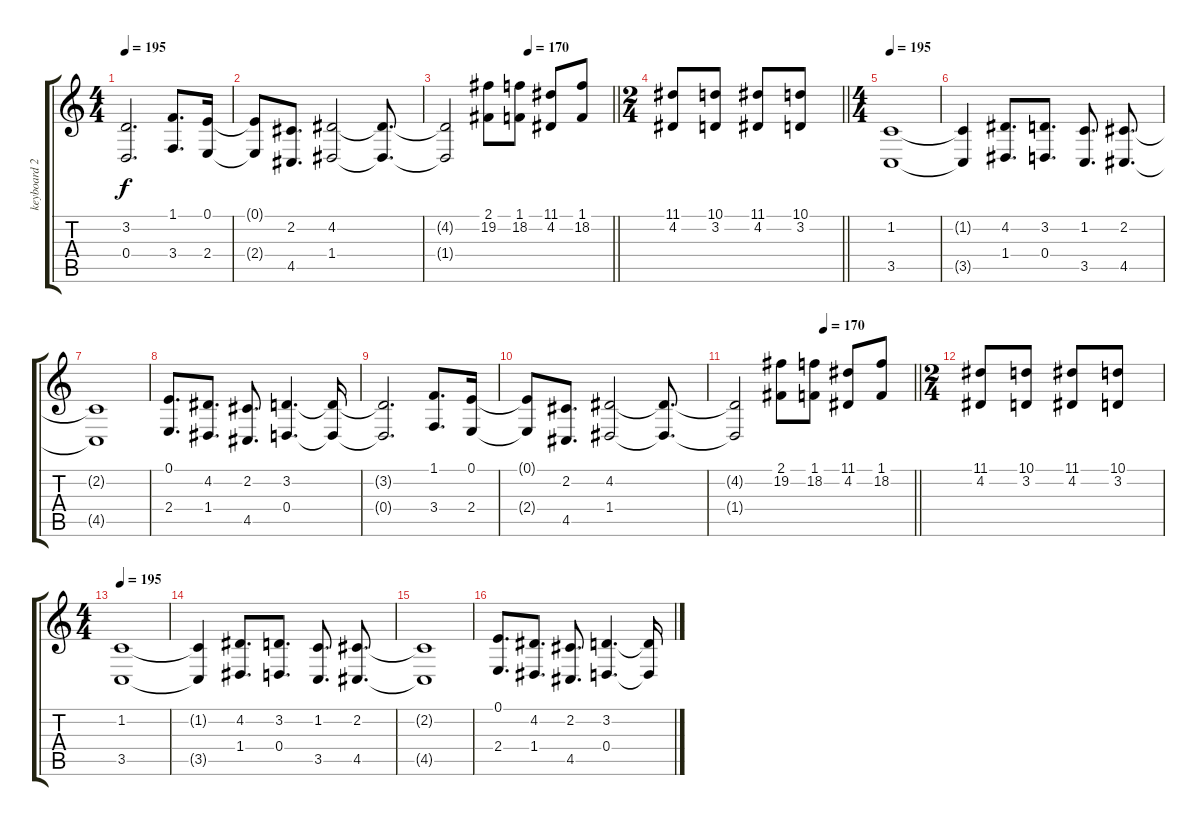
\track ("keyboard 2" "keyboard 2") {instrument stringensemble1}
\staff {score tabs}
\tuning (E4 B3 G3 D3 A2 E2) {hide}
\ts (4 4)
\tempo 195
\clef g2
\ks c
(3.2{t} 0.4{t}).2{d dy f} (1.1 3.4).8{d} (0.1 2.4).16 |
(0.1{t} 2.4{t}).8 (2.2 4.5).8{d} (4.2 1.4).2 (4.2{t} 1.4{t}).8{d} |
\tempo (170 0.5)
\barLineRight lightlight
(4.2{t} 1.4{t}).2 (2.1 19.2).8 (1.1 18.2).8 (11.1 4.2).8 (1.1 18.2).8 |
\ts (2 4)
\barLineRight lightlight
(11.1 4.2).8 (10.1 3.2).8 (11.1 4.2).8 (10.1 3.2).8 |
\ts (4 4)
\tempo 195
(1.2 3.5).1 |
(1.2{t} 3.5{t}).4 (4.2 1.4).8{d} (3.2 0.4).8{d} (1.2 3.5).8{d} (2.2 4.5).8{d} |
(2.2{t} 4.5{t}).1 |
(0.1 2.4).8{d} (4.2 1.4).8{d} (2.2 4.5).8{d} (3.2 0.4).4{d} (3.2{t} 0.4{t}).16 |
(3.2{t} 0.4{t}).2{d} (1.1 3.4).8{d} (0.1 2.4).16 |
(0.1{t} 2.4{t}).8 (2.2 4.5).8{d} (4.2 1.4).2 (4.2{t} 1.4{t}).8{d} |
\tempo (170 0.5)
\barLineRight lightlight
(4.2{t} 1.4{t}).2 (2.1 19.2).8 (1.1 18.2).8 (11.1 4.2).8 (1.1 18.2).8 |
\ts (2 4)
(11.1 4.2).8 (10.1 3.2).8 (11.1 4.2).8 (10.1 3.2).8 |
\ts (4 4)
\tempo 195
(1.2 3.5).1 |
(1.2{t} 3.5{t}).4 (4.2 1.4).8{d} (3.2 0.4).8{d} (1.2 3.5).8{d} (2.2 4.5).8{d} |
(2.2{t} 4.5{t}).1 |
(0.1 2.4).8{d} (4.2 1.4).8{d} (2.2 4.5).8{d} (3.2 0.4).4{d} (3.2{t} 0.4{t}).16
